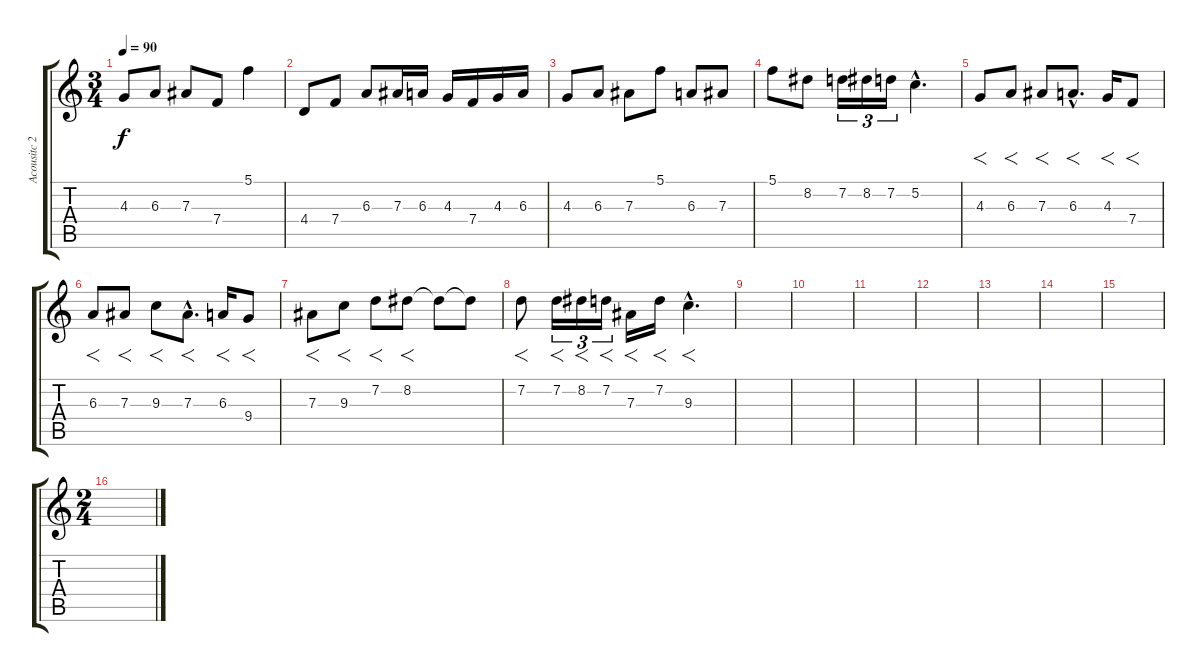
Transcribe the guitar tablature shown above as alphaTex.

\track ("Acousitc 2" "Acousitc 2") {instrument acousticguitarsteel}
\staff {score tabs}
\tuning (C4 G3 Eb3 Bb2 F2 C2) {hide}
\ts (3 4)
\tempo 90
\clef g2
\ks c
4.3.8{dy f} 6.3.8 7.3.8 7.4.8 5.1.4 |
4.4.8 7.4.8 6.3.8 7.3.16 6.3.16 4.3.16 7.4.16 4.3.16 6.3.16 |
4.3.8 6.3.8 7.3.8 5.1.8 6.3.8 7.3.8 |
5.1.8 8.2.8 7.2.16{tu (3 2)} 8.2.16{tu (3 2)} 7.2.16{tu (3 2)} 5.2{hac}.4{d} |
4.3.8{f balance 8 instrument viola} 6.3.8{f} 7.3.8{f} 6.3{hac}.8{f d} 4.3.16{f} 7.4.8{f} |
6.3.8{f} 7.3.8{f} 9.3.8{f} 7.3{hac}.8{f d} 6.3.16{f} 9.4.8{f} |
7.3.8{f} 9.3.8{f} 7.2.8{f} 8.2.8{f} 8.2{t}.8 8.2{t}.8 |
7.2.8{f} 7.2.16{f tu (3 2)} 8.2.16{f tu (3 2)} 7.2.16{f tu (3 2)} 7.3.16{f} 7.2.16{f} 9.3{hac}.4{f d} |
|
|
|
|
|
|
|
\ts (2 4)
